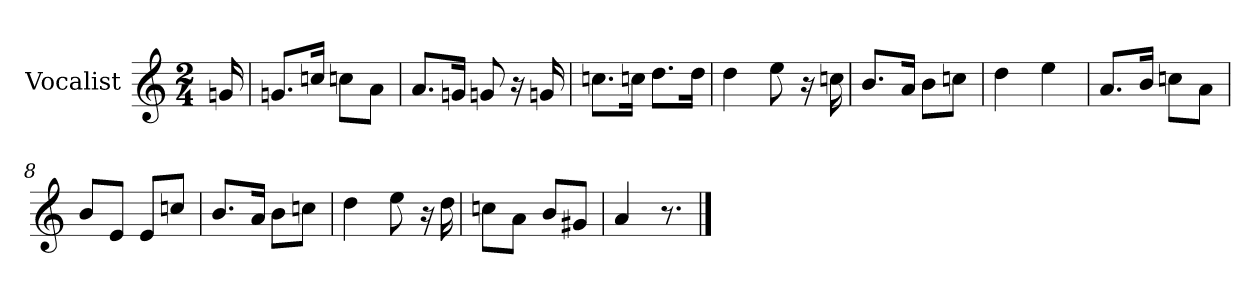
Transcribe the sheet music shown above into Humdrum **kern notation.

**kern
*part1
*staff1
*I"Vocalist
*k[]
*a:
*M2/4
=
16gn
=1
8.gnL
16ccnJk
8ccnL
8aJ
=2
8.aL
16gnJk
8gn
16r
16gn
=3
8.ccnL
16ccnJk
8.ddL
16ddJk
=4
4dd
8ee
16r
16ccn
=5
8.bL
16aJk
8bL
8ccnJ
=6
4dd
4ee
=7
8.aL
16bJk
8ccnL
8aJ
=8
8bL
8eJ
8eL
8ccnJ
=9
8.bL
16aJk
8bL
8ccnJ
=10
4dd
8ee
16r
16dd
=11
8ccnL
8aJ
8bL
8g#XJ
=12
4a
8.r
==
*-
